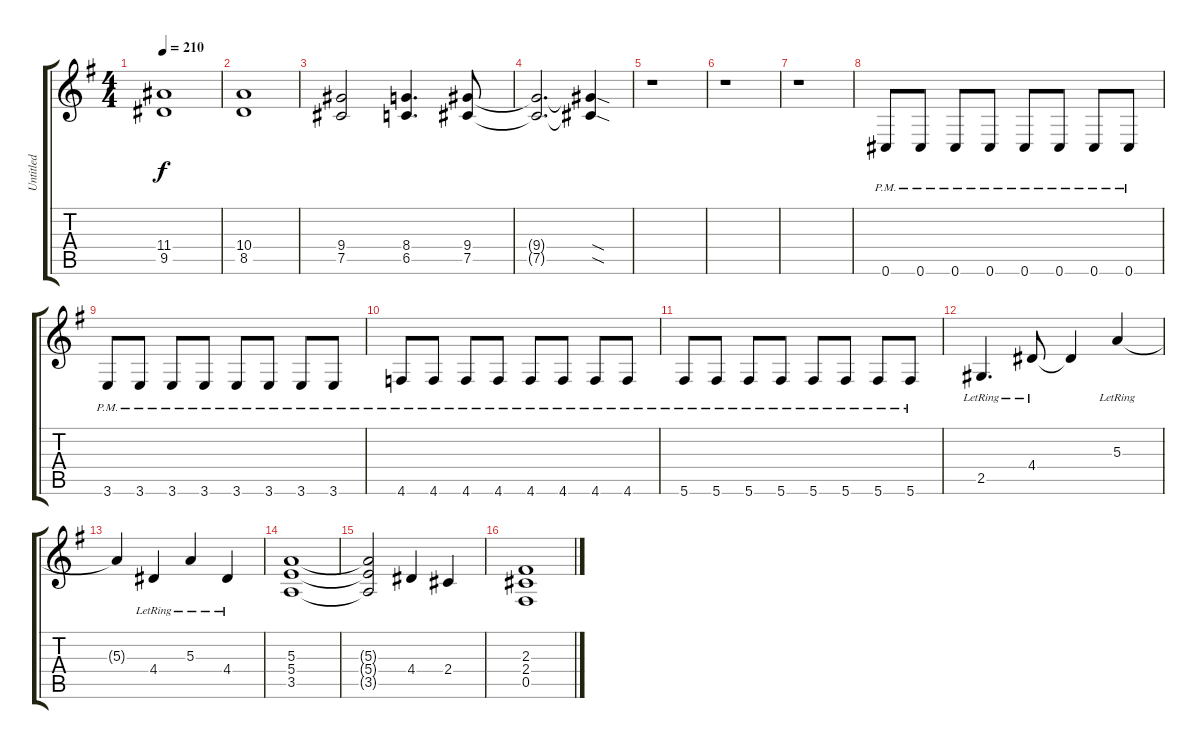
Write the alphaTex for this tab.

\track ("Untitled" "Untitled") {instrument distortionguitar}
\staff {score tabs}
\tuning (Db4 Ab3 E3 B2 Gb2 Db2) {hide}
\ts (4 4)
\tempo 210
\clef g2
\ks g
(11.4 9.5).1{dy f} |
(10.4 8.5).1 |
(9.4 7.5).2 (8.4 6.5).4{d} (9.4 7.5).8 |
(9.4{t} 7.5{t}).2{d} (9.4{sod t} 7.5{sod t}).4 |
r.1 |
r.1 |
r.1 |
0.6{pm}.8 0.6{pm}.8 0.6{pm}.8 0.6{pm}.8 0.6{pm}.8 0.6{pm}.8 0.6{pm}.8 0.6{pm}.8 |
3.6{pm}.8 3.6{pm}.8 3.6{pm}.8 3.6{pm}.8 3.6{pm}.8 3.6{pm}.8 3.6{pm}.8 3.6{pm}.8 |
4.6{pm}.8 4.6{pm}.8 4.6{pm}.8 4.6{pm}.8 4.6{pm}.8 4.6{pm}.8 4.6{pm}.8 4.6{pm}.8 |
5.6{pm}.8 5.6{pm}.8 5.6{pm}.8 5.6{pm}.8 5.6{pm}.8 5.6{pm}.8 5.6{pm}.8 5.6{pm}.8 |
2.5{lr}.4{d} 4.4{lr}.8 4.4{t}.4 5.3{lr}.4 |
5.3{t}.4 4.4{lr}.4 5.3{lr}.4 4.4{lr}.4 |
(5.3 5.4 3.5).1 |
(5.3{t} 5.4{t} 3.5{t}).2 4.4.4 2.4.4 |
(2.3 2.4 0.5).1
